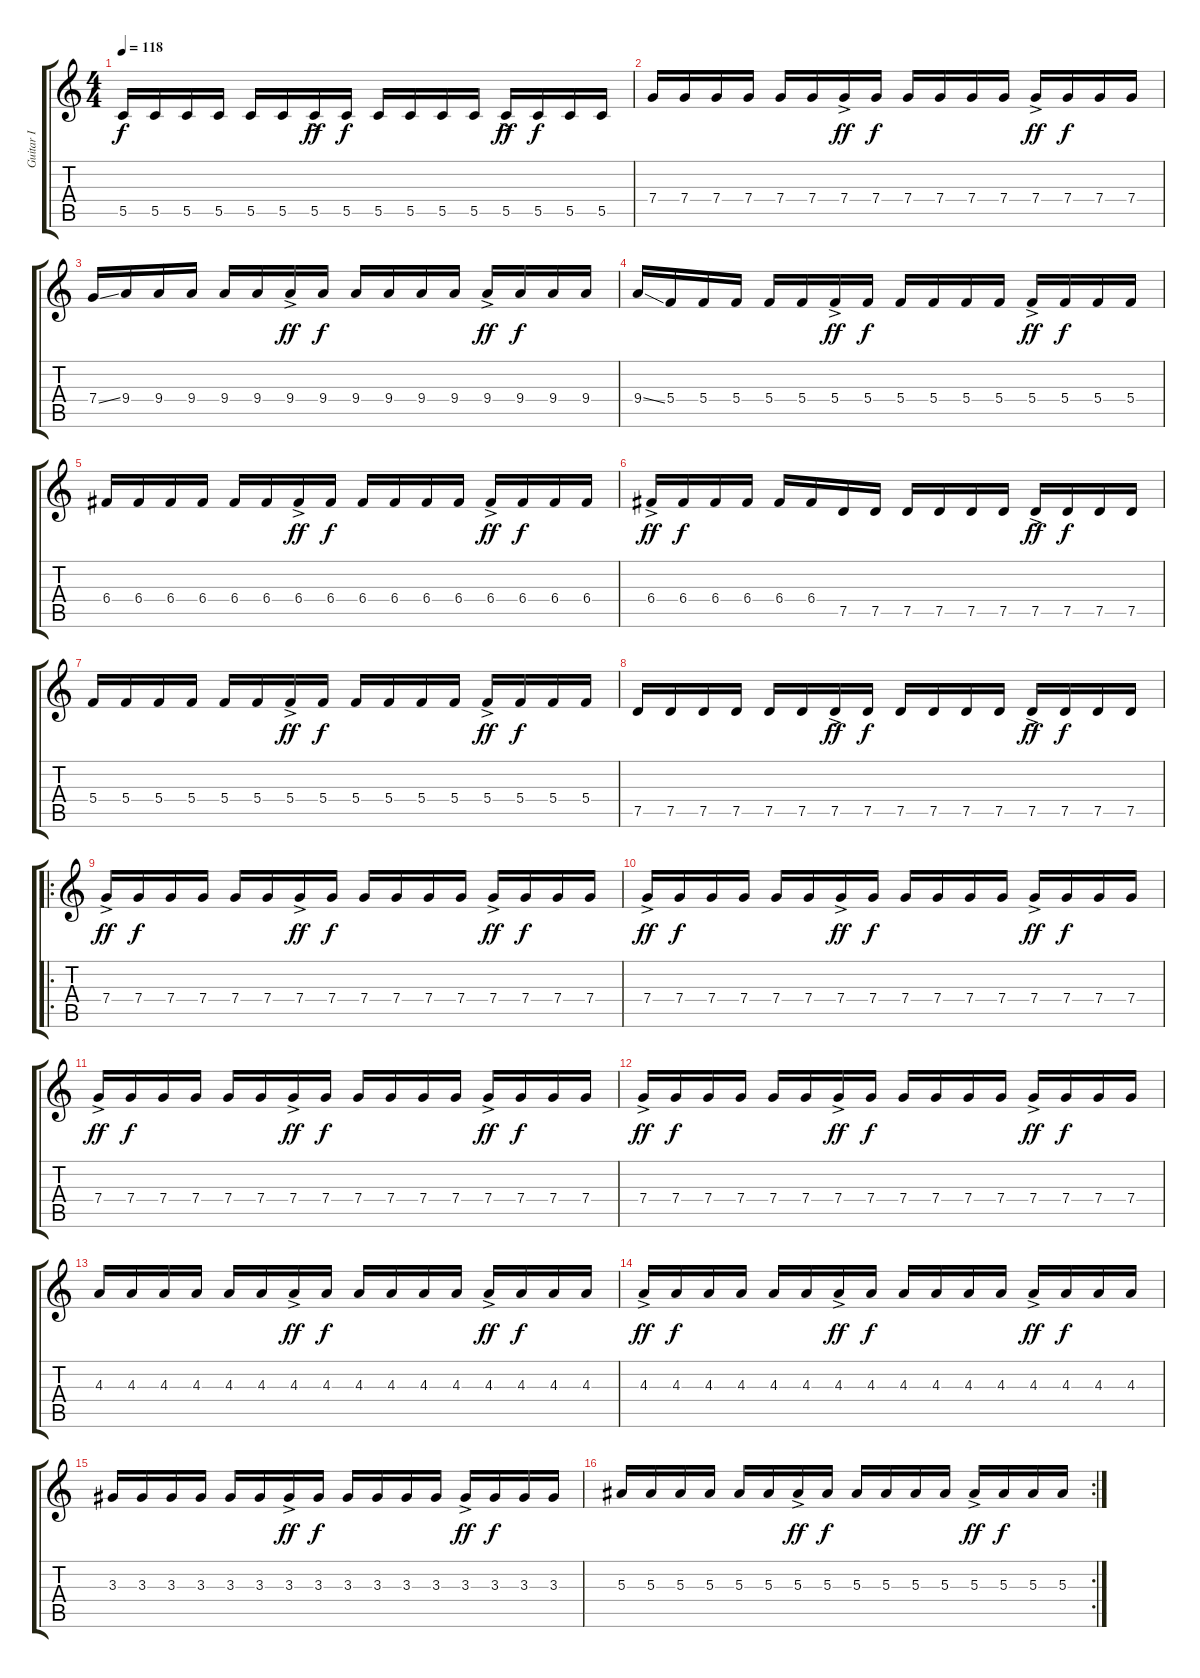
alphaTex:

\track ("Guitar I" "Guitar I") {instrument electricguitarjazz}
\staff {score tabs}
\tuning (D4 A3 F3 C3 G2 C2) {hide}
\ts (4 4)
\tempo 118
\clef g2
\ks c
5.5.16{dy f} 5.5.16 5.5.16 5.5.16 5.5.16 5.5.16 5.5{ac}.16{dy ff} 5.5.16{dy f} 5.5.16 5.5.16 5.5.16 5.5.16 5.5{ac}.16{dy ff} 5.5.16{dy f} 5.5.16 5.5.16 |
7.4.16 7.4.16 7.4.16 7.4.16 7.4.16 7.4.16 7.4{ac}.16{dy ff} 7.4.16{dy f} 7.4.16 7.4.16 7.4.16 7.4.16 7.4{ac}.16{dy ff} 7.4.16{dy f} 7.4.16 7.4.16 |
7.4{ss}.16 9.4.16 9.4.16 9.4.16 9.4.16 9.4.16 9.4{ac}.16{dy ff} 9.4.16{dy f} 9.4.16 9.4.16 9.4.16 9.4.16 9.4{ac}.16{dy ff} 9.4.16{dy f} 9.4.16 9.4.16 |
9.4{ss}.16 5.4.16 5.4.16 5.4.16 5.4.16 5.4.16 5.4{ac}.16{dy ff} 5.4.16{dy f} 5.4.16 5.4.16 5.4.16 5.4.16 5.4{ac}.16{dy ff} 5.4.16{dy f} 5.4.16 5.4.16 |
6.4.16 6.4.16 6.4.16 6.4.16 6.4.16 6.4.16 6.4{ac}.16{dy ff} 6.4.16{dy f} 6.4.16 6.4.16 6.4.16 6.4.16 6.4{ac}.16{dy ff} 6.4.16{dy f} 6.4.16 6.4.16 |
6.4{ac}.16{dy ff} 6.4.16{dy f} 6.4.16 6.4.16 6.4.16 6.4.16 7.5.16 7.5.16 7.5.16 7.5.16 7.5.16 7.5.16 7.5{ac}.16{dy ff} 7.5.16{dy f} 7.5.16 7.5.16 |
5.4.16 5.4.16 5.4.16 5.4.16 5.4.16 5.4.16 5.4{ac}.16{dy ff} 5.4.16{dy f} 5.4.16 5.4.16 5.4.16 5.4.16 5.4{ac}.16{dy ff} 5.4.16{dy f} 5.4.16 5.4.16 |
7.5.16 7.5.16 7.5.16 7.5.16 7.5.16 7.5.16 7.5{ac}.16{dy ff} 7.5.16{dy f} 7.5.16 7.5.16 7.5.16 7.5.16 7.5{ac}.16{dy ff} 7.5.16{dy f} 7.5.16 7.5.16 |
\ro
7.4{ac}.16{dy ff} 7.4.16{dy f} 7.4.16 7.4.16 7.4.16 7.4.16 7.4{ac}.16{dy ff} 7.4.16{dy f} 7.4.16 7.4.16 7.4.16 7.4.16 7.4{ac}.16{dy ff} 7.4.16{dy f} 7.4.16 7.4.16 |
7.4{ac}.16{dy ff} 7.4.16{dy f} 7.4.16 7.4.16 7.4.16 7.4.16 7.4{ac}.16{dy ff} 7.4.16{dy f} 7.4.16 7.4.16 7.4.16 7.4.16 7.4{ac}.16{dy ff} 7.4.16{dy f} 7.4.16 7.4.16 |
7.4{ac}.16{dy ff} 7.4.16{dy f} 7.4.16 7.4.16 7.4.16 7.4.16 7.4{ac}.16{dy ff} 7.4.16{dy f} 7.4.16 7.4.16 7.4.16 7.4.16 7.4{ac}.16{dy ff} 7.4.16{dy f} 7.4.16 7.4.16 |
7.4{ac}.16{dy ff} 7.4.16{dy f} 7.4.16 7.4.16 7.4.16 7.4.16 7.4{ac}.16{dy ff} 7.4.16{dy f} 7.4.16 7.4.16 7.4.16 7.4.16 7.4{ac}.16{dy ff} 7.4.16{dy f} 7.4.16 7.4.16 |
4.3.16 4.3.16 4.3.16 4.3.16 4.3.16 4.3.16 4.3{ac}.16{dy ff} 4.3.16{dy f} 4.3.16 4.3.16 4.3.16 4.3.16 4.3{ac}.16{dy ff} 4.3.16{dy f} 4.3.16 4.3.16 |
4.3{ac}.16{dy ff} 4.3.16{dy f} 4.3.16 4.3.16 4.3.16 4.3.16 4.3{ac}.16{dy ff} 4.3.16{dy f} 4.3.16 4.3.16 4.3.16 4.3.16 4.3{ac}.16{dy ff} 4.3.16{dy f} 4.3.16 4.3.16 |
3.3.16 3.3.16 3.3.16 3.3.16 3.3.16 3.3.16 3.3{ac}.16{dy ff} 3.3.16{dy f} 3.3.16 3.3.16 3.3.16 3.3.16 3.3{ac}.16{dy ff} 3.3.16{dy f} 3.3.16 3.3.16 |
\rc 2
5.3.16 5.3.16 5.3.16 5.3.16 5.3.16 5.3.16 5.3{ac}.16{dy ff} 5.3.16{dy f} 5.3.16 5.3.16 5.3.16 5.3.16 5.3{ac}.16{dy ff} 5.3.16{dy f} 5.3.16 5.3.16
